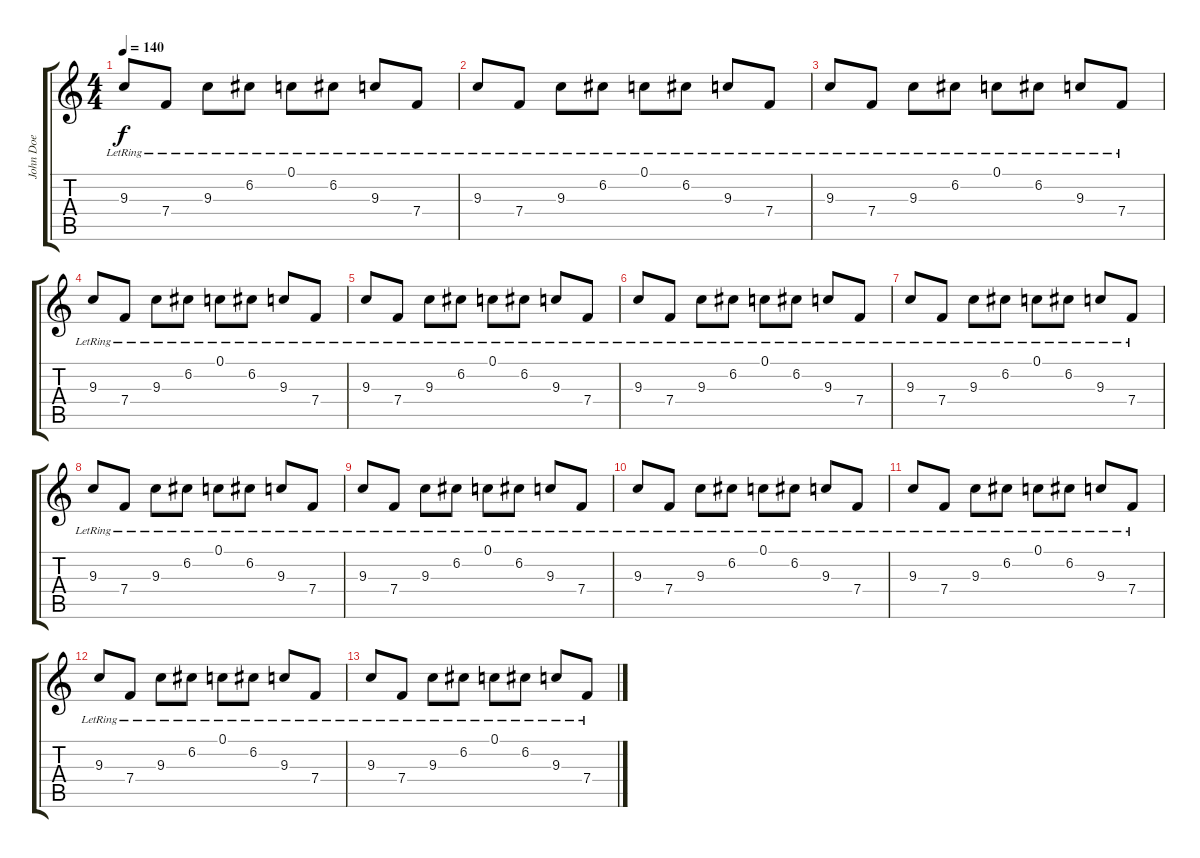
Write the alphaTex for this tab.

\track ("John Doe" "John Doe") {instrument distortionguitar}
\staff {score tabs}
\tuning (C4 G3 Eb3 Bb2 F2 C2) {hide}
\ts (4 4)
\tempo 140
\clef g2
\ks c
9.3{lr}.8{dy f} 7.4{lr}.8 9.3{lr}.8 6.2{lr}.8 0.1{lr}.8 6.2{lr}.8 9.3{lr}.8 7.4{lr}.8 |
9.3{lr}.8 7.4{lr}.8 9.3{lr}.8 6.2{lr}.8 0.1{lr}.8 6.2{lr}.8 9.3{lr}.8 7.4{lr}.8 |
9.3{lr}.8 7.4{lr}.8 9.3{lr}.8 6.2{lr}.8 0.1{lr}.8 6.2{lr}.8 9.3{lr}.8 7.4{lr}.8 |
9.3{lr}.8 7.4{lr}.8 9.3{lr}.8 6.2{lr}.8 0.1{lr}.8 6.2{lr}.8 9.3{lr}.8 7.4{lr}.8 |
9.3{lr}.8 7.4{lr}.8 9.3{lr}.8 6.2{lr}.8 0.1{lr}.8 6.2{lr}.8 9.3{lr}.8 7.4{lr}.8 |
9.3{lr}.8 7.4{lr}.8 9.3{lr}.8 6.2{lr}.8 0.1{lr}.8 6.2{lr}.8 9.3{lr}.8 7.4{lr}.8 |
9.3{lr}.8 7.4{lr}.8 9.3{lr}.8 6.2{lr}.8 0.1{lr}.8 6.2{lr}.8 9.3{lr}.8 7.4{lr}.8 |
9.3{lr}.8 7.4{lr}.8 9.3{lr}.8 6.2{lr}.8 0.1{lr}.8 6.2{lr}.8 9.3{lr}.8 7.4{lr}.8 |
9.3{lr}.8 7.4{lr}.8 9.3{lr}.8 6.2{lr}.8 0.1{lr}.8 6.2{lr}.8 9.3{lr}.8 7.4{lr}.8 |
9.3{lr}.8 7.4{lr}.8 9.3{lr}.8 6.2{lr}.8 0.1{lr}.8 6.2{lr}.8 9.3{lr}.8 7.4{lr}.8 |
9.3{lr}.8 7.4{lr}.8 9.3{lr}.8 6.2{lr}.8 0.1{lr}.8 6.2{lr}.8 9.3{lr}.8 7.4{lr}.8 |
9.3{lr}.8 7.4{lr}.8 9.3{lr}.8 6.2{lr}.8 0.1{lr}.8 6.2{lr}.8 9.3{lr}.8 7.4{lr}.8 |
9.3{lr}.8 7.4{lr}.8 9.3{lr}.8 6.2{lr}.8 0.1{lr}.8 6.2{lr}.8 9.3{lr}.8 7.4{lr}.8
